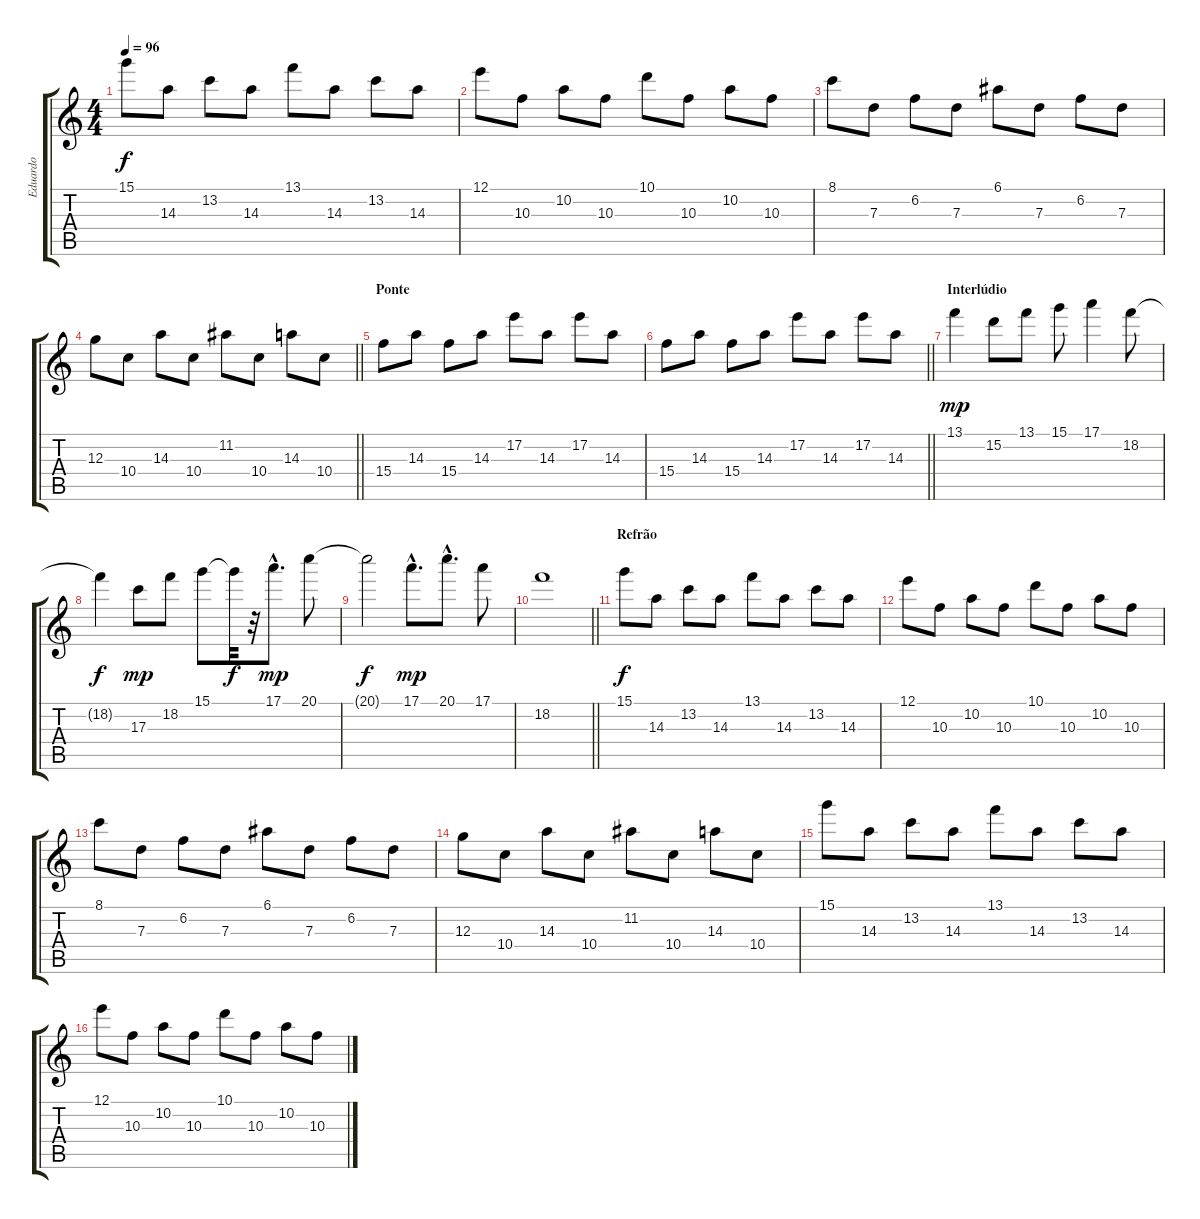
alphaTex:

\track ("Eduardo" "Eduardo") {instrument overdrivenguitar}
\staff {score tabs}
\tuning (E4 B3 G3 D3 A2 E2) {hide}
\ts (4 4)
\tempo 96
\clef g2
\ks c
15.1.8{dy f} 14.3.8 13.2.8 14.3.8 13.1.8 14.3.8 13.2.8 14.3.8 |
12.1.8 10.3.8 10.2.8 10.3.8 10.1.8 10.3.8 10.2.8 10.3.8 |
8.1.8 7.3.8 6.2.8 7.3.8 6.1.8 7.3.8 6.2.8 7.3.8 |
\barLineRight lightlight
12.3.8 10.4.8 14.3.8 10.4.8 11.2.8 10.4.8 14.3.8 10.4.8 |
\section ("" "Ponte")
15.4.8{instrument electricguitarjazz} 14.3.8 15.4.8 14.3.8 17.2.8 14.3.8 17.2.8 14.3.8 |
\barLineRight lightlight
15.4.8{instrument electricguitarjazz} 14.3.8 15.4.8 14.3.8 17.2.8 14.3.8 17.2.8 14.3.8 |
\section ("" "Interlúdio")
13.1.4{dy mp instrument overdrivenguitar} 15.2.8 13.1.8 15.1.8 17.1.4 18.2.8 |
18.2{t}.4{dy f} 17.3.8{dy mp} 18.2.8 15.1.8 15.1{t}.32{dy f} r.32 17.1{hac}.8{d dy mp} 20.1.8 |
20.1{t}.2{dy f} 17.1{hac}.8{d dy mp} 20.1{hac}.8{d} 17.1.8 |
\barLineRight lightlight
18.2.1 |
\section ("" "Refrão")
15.1.8{dy f} 14.3.8 13.2.8 14.3.8 13.1.8 14.3.8 13.2.8 14.3.8 |
12.1.8 10.3.8 10.2.8 10.3.8 10.1.8 10.3.8 10.2.8 10.3.8 |
8.1.8 7.3.8 6.2.8 7.3.8 6.1.8 7.3.8 6.2.8 7.3.8 |
12.3.8 10.4.8 14.3.8 10.4.8 11.2.8 10.4.8 14.3.8 10.4.8 |
15.1.8 14.3.8 13.2.8 14.3.8 13.1.8 14.3.8 13.2.8 14.3.8 |
12.1.8 10.3.8 10.2.8 10.3.8 10.1.8 10.3.8 10.2.8 10.3.8
